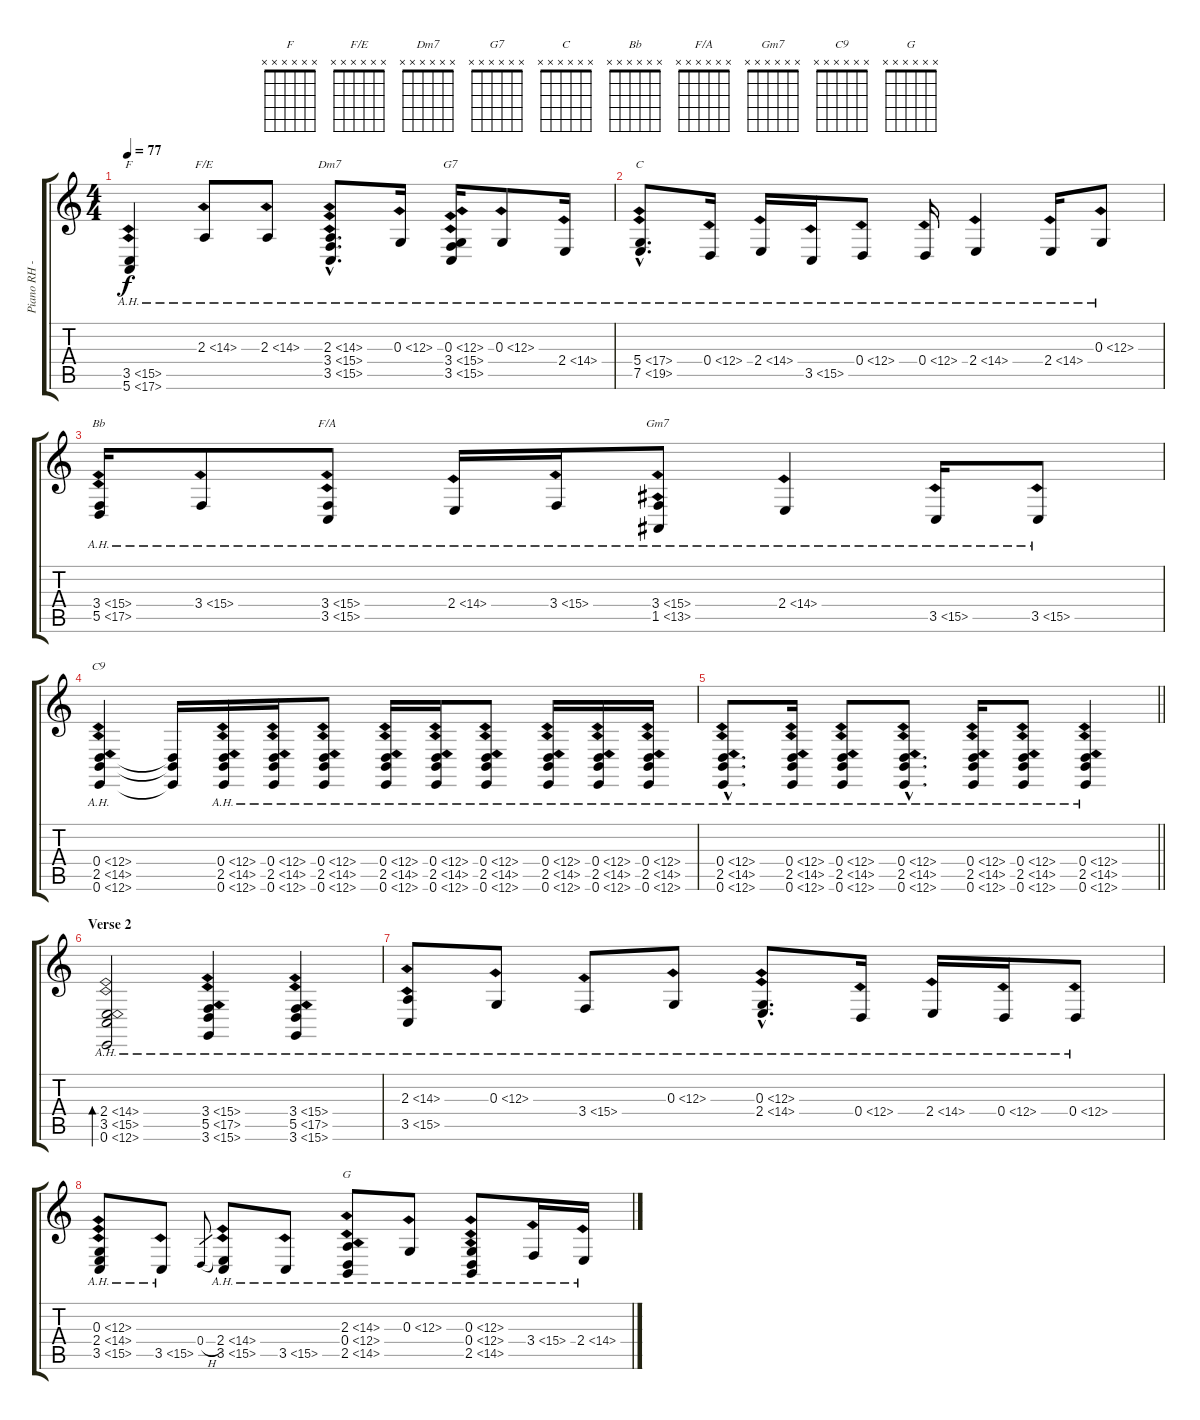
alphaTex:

\track ("Piano RH - Carole King" "Piano RH -") {instrument acousticgrandpiano}
\staff {score tabs}
\tuning (E4 B3 G3 D3 A2 E2) {hide}
\chord ("F" x x x x x x)
\chord ("F/E" x x x x x x)
\chord ("Dm7" x x x x x x)
\chord ("G7" x x x x x x)
\chord ("C" x x x x x x)
\chord ("Bb" x x x x x x)
\chord ("F/A" x x x x x x)
\chord ("Gm7" x x x x x x)
\chord ("C9" x x x x x x)
\chord ("G" x x x x x x)
\ts (4 4)
\tempo 77
\clef g2
\ks c
(3.5{ah 12} 5.6{ah 12}).4{ch "F" dy f} 2.3{ah 12}.8{ch "F/E"} 2.3{ah 12}.8 (2.3{ah 12 hac} 3.4{ah 12} 3.5{ah 12}).8{d ch "Dm7"} 0.3{ah 12}.16 (0.3{ah 12} 3.4{ah 12} 3.5{ah 12}).16{ch "G7"} 0.3{ah 12}.8 2.4{ah 12}.16 |
(5.4{ah 12} 7.5{ah 12 hac}).8{d ch "C"} 0.4{ah 12}.16 2.4{ah 12}.16 3.5{ah 12}.16 0.4{ah 12}.8 0.4{ah 12}.16 2.4{ah 12}.4 2.4{ah 12}.16 0.3{ah 12}.8 |
(3.4{ah 12} 5.5{ah 12}).16{ch "Bb"} 3.4{ah 12}.8 (3.4{ah 12} 3.5{ah 12}).8{ch "F/A"} 2.4{ah 12}.16 3.4{ah 12}.16 (3.4{ah 12} 1.5{ah 12}).8{ch "Gm7"} 2.4{ah 12}.4 3.5{ah 12}.16 3.5{ah 12}.8 |
(0.4{ah 12} 2.5{ah 12} 0.6{ah 12}).4{ch "C9" volume 6} (0.4{t} 2.5{t} 0.6{t}).16 (0.4{ah 12} 2.5{ah 12} 0.6{ah 12}).16 (0.4{ah 12} 2.5{ah 12} 0.6{ah 12}).16 (0.4{ah 12} 2.5{ah 12} 0.6{ah 12}).8 (0.4{ah 12} 2.5{ah 12} 0.6{ah 12}).16 (0.4{ah 12} 2.5{ah 12} 0.6{ah 12}).16 (0.4{ah 12} 2.5{ah 12} 0.6{ah 12}).8 (0.4{ah 12} 2.5{ah 12} 0.6{ah 12}).16 (0.4{ah 12} 2.5{ah 12} 0.6{ah 12}).16 (0.4{ah 12} 2.5{ah 12} 0.6{ah 12}).16 |
\barLineRight lightlight
(0.4{ah 12 hac} 2.5{ah 12 hac} 0.6{ah 12 hac}).8{d} (0.4{ah 12} 2.5{ah 12} 0.6{ah 12}).16 (0.4{ah 12} 2.5{ah 12} 0.6{ah 12}).8 (0.4{ah 12 hac} 2.5{ah 12 hac} 0.6{ah 12 hac}).8{d} (0.4{ah 12} 2.5{ah 12} 0.6{ah 12}).16 (0.4{ah 12} 2.5{ah 12} 0.6{ah 12}).8 (0.4{ah 12} 2.5{ah 12} 0.6{ah 12}).4 |
\section ("" "Verse 2")
(2.4{ah 12} 3.5{ah 12} 0.6{ah 12}).2{bd 60 volume 11} (3.4{ah 12} 5.5{ah 12} 3.6{ah 12}).4 (3.4{ah 12} 5.5{ah 12} 3.6{ah 12}).4 |
(2.3{ah 12} 3.5{ah 12}).8 0.3{ah 12}.8 3.4{ah 12}.8 0.3{ah 12}.8 (0.3{ah 12} 2.4{ah 12 hac}).8{d} 0.4{ah 12}.16 2.4{ah 12}.16 0.4{ah 12}.16 0.4{ah 12}.8 |
(0.3{ah 12} 2.4{ah 12} 3.5{ah 12}).8 3.5{ah 12}.8 0.4{h}.8{gr} (2.4{ah 12} 3.5{ah 12}).8 3.5{ah 12}.8 (2.3{ah 12} 0.4{ah 12} 2.5{ah 12}).8{ch "G"} 0.3{ah 12}.8 (0.3{ah 12} 0.4{ah 12} 2.5{ah 12}).8 3.4{ah 12}.16 2.4{ah 12}.16
